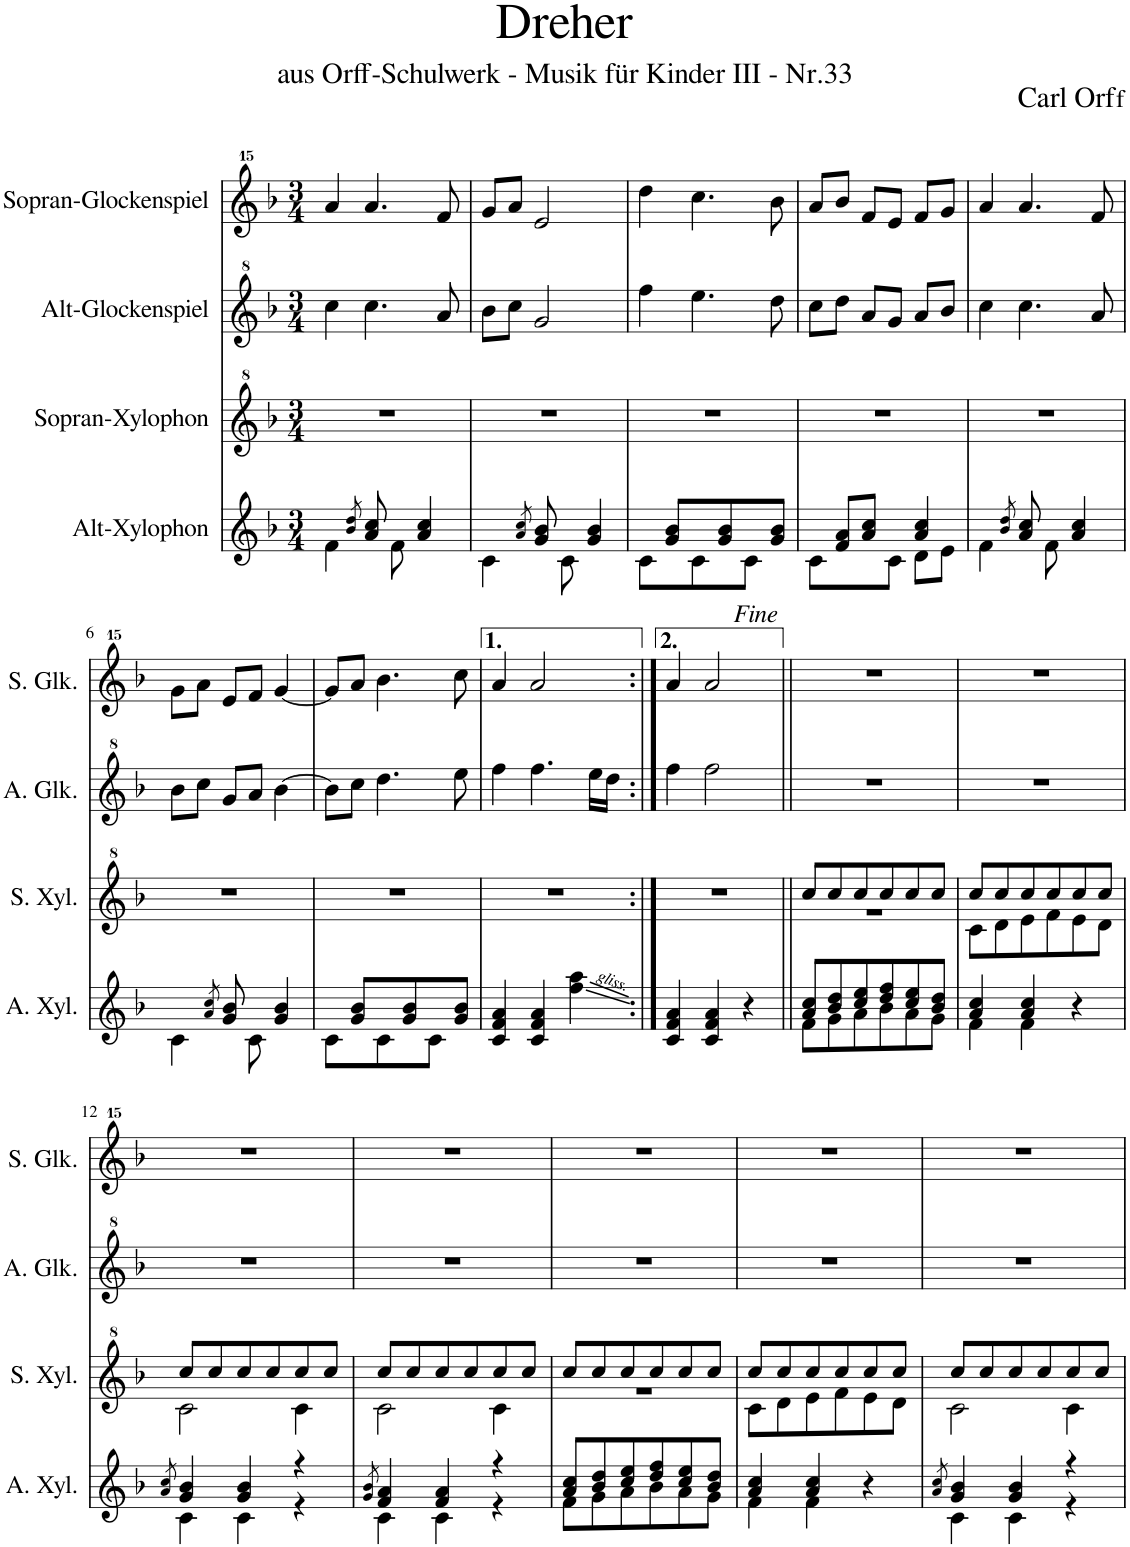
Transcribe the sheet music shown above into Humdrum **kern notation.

**kern	**kern	**kern	**kern
*part4	*part3	*part2	*part1
*staff4	*staff3	*staff2	*staff1
*I"Alt-Xylophon	*I"Sopran-Xylophon	*I"Alt-Glockenspiel	*I"Sopran-Glockenspiel
*I'A. Xyl.	*I'S. Xyl.	*I'A. Glk.	*I'S. Glk.
*clefG2	*clefG^2	*clefG^2	*clefG^^2
*k[b-]	*k[b-]	*k[b-]	*k[b-]
*M3/4	*M3/4	*M3/4	*M3/4
=1	=1	=1	=1
*^	*	*	*
4ryy	4f\	2.r	4ccc\	4aaa/
8qb-/ 8qdd/	.	.	.	.
8a/ 8cc/	8ryy	.	4.ccc\	4.aaa/
8ryy	8f\	.	.	.
4a/ 4cc/	4ryy	.	.	.
.	.	.	8aa/	8fff/
=2	=2	=2	=2	=2
4ryy	4c\	2.r	8bb-\L	8ggg/L
.	.	.	8ccc\J	8aaa/J
8qa/ 8qcc/	.	.	.	.
8g/ 8b-/	8ryy	.	2gg/	2eee/
8ryy	8c\	.	.	.
4g/ 4b-/	4ryy	.	.	.
=3	=3	=3	=3	=3
8ryy	8c\L	2.r	4fff\	4dddd\
8g/ 8b-/L	8ryy	.	.	.
8ryy	8c\	.	4.eee\	4.cccc\
8g/ 8b-/	8ryy	.	.	.
8ryy	8c\J	.	.	.
8g/ 8b-/J	8ryy	.	8ddd\	8bbb-\
=4	=4	=4	=4	=4
8ryy	8c\L	2.r	8ccc\L	8aaa/L
8f/ 8a/L	8ryy	.	8ddd\J	8bbb-/J
8a/ 8cc/J	8ryy	.	8aa/L	8fff/L
8ryy	8c\J	.	8gg/J	8eee/J
4a/ 4cc/	8d\L	.	8aa/L	8fff/L
.	8e\J	.	8bb-/J	8ggg/J
=5	=5	=5	=5	=5
4ryy	4f\	2.r	4ccc\	4aaa/
8qb-/ 8qdd/	.	.	.	.
8a/ 8cc/	8ryy	.	4.ccc\	4.aaa/
8ryy	8f\	.	.	.
4a/ 4cc/	4ryy	.	.	.
.	.	.	8aa/	8fff/
!!LO:LB:g=z
=6	=6	=6	=6	=6
4ryy	4c\	2.r	8bb-\L	8ggg\L
.	.	.	8ccc\J	8aaa\J
8qa/ 8qcc/	.	.	.	.
8g/ 8b-/	8ryy	.	8gg/L	8eee/L
8ryy	8c\	.	8aa/J	8fff/J
4g/ 4b-/	4ryy	.	[4bb-\	[4ggg/
=7	=7	=7	=7	=7
8ryy	8c\L	2.r	8bb-\L]	8ggg/L]
8g/ 8b-/L	8ryy	.	8ccc\J	8aaa/J
8ryy	8c\	.	4.ddd\	4.bbb-\
8g/ 8b-/	8ryy	.	.	.
8ryy	8c\J	.	.	.
8g/ 8b-/J	8ryy	.	8eee\	8cccc\
*v	*v	*	*	*
=8	=8	=8	=8
4c/ 4f/ 4a/	2.r	4fff\	4aaa/
4c/ 4f/ 4a/	.	4.fff\	2aaa/
4ff\ 4aa\	.	.	.
.	.	16eee\LL	.
.	.	16ddd\JJ	.
=9:|!	=9:|!	=9:|!	=9:|!
4c/ 4f/ 4a/	2.r	4fff\	4aaa/
4c/ 4f/ 4a/	.	2fff\	2aaa/
4r	.	.	.
!	!	!	!LO:TX:a:t=<i>Fine</i>
=10||	=10||	=10||	=10||
*^	*^	*	*
8a/ 8cc/L	8f\L	8ccc/L	2.r	2.r	2.r
8b-/ 8dd/	8g\	8ccc/	.	.	.
8cc/ 8ee/	8a\	8ccc/	.	.	.
8dd/ 8ff/	8b-\	8ccc/	.	.	.
8cc/ 8ee/	8a\	8ccc/	.	.	.
8b-/ 8dd/J	8g\J	8ccc/J	.	.	.
=11	=11	=11	=11	=11	=11
4a/ 4cc/	4f\	8ccc/L	8cc\L	2.r	2.r
.	.	8ccc/	8dd\	.	.
4a/ 4cc/	4f\	8ccc/	8ee\	.	.
.	.	8ccc/	8ff\	.	.
4r	4ryy	8ccc/	8ee\	.	.
.	.	8ccc/J	8dd\J	.	.
!!LO:LB:g=z
=12	=12	=12	=12	=12	=12
8qa/ 8qcc/	.	.	.	.	.
4g/ 4b-/	4c\	8ccc/L	2cc\	2.r	2.r
.	.	8ccc/	.	.	.
4g/ 4b-/	4c\	8ccc/	.	.	.
.	.	8ccc/	.	.	.
4r	4r	8ccc/	4cc\	.	.
.	.	8ccc/J	.	.	.
=13	=13	=13	=13	=13	=13
8qg/ 8qb-/	.	.	.	.	.
4f/ 4a/	4c\	8ccc/L	2cc\	2.r	2.r
.	.	8ccc/	.	.	.
4f/ 4a/	4c\	8ccc/	.	.	.
.	.	8ccc/	.	.	.
4r	4r	8ccc/	4cc\	.	.
.	.	8ccc/J	.	.	.
=14	=14	=14	=14	=14	=14
8a/ 8cc/L	8f\L	8ccc/L	2.r	2.r	2.r
8b-/ 8dd/	8g\	8ccc/	.	.	.
8cc/ 8ee/	8a\	8ccc/	.	.	.
8dd/ 8ff/	8b-\	8ccc/	.	.	.
8cc/ 8ee/	8a\	8ccc/	.	.	.
8b-/ 8dd/J	8g\J	8ccc/J	.	.	.
=15	=15	=15	=15	=15	=15
4a/ 4cc/	4f\	8ccc/L	8cc\L	2.r	2.r
.	.	8ccc/	8dd\	.	.
4a/ 4cc/	4f\	8ccc/	8ee\	.	.
.	.	8ccc/	8ff\	.	.
4r	4ryy	8ccc/	8ee\	.	.
.	.	8ccc/J	8dd\J	.	.
=16	=16	=16	=16	=16	=16
8qa/ 8qcc/	.	.	.	.	.
4g/ 4b-/	4c\	8ccc/L	2cc\	2.r	2.r
.	.	8ccc/	.	.	.
4g/ 4b-/	4c\	8ccc/	.	.	.
.	.	8ccc/	.	.	.
4r	4r	8ccc/	4cc\	.	.
.	.	8ccc/J	.	.	.
*v	*v	*	*	*	*
*	*v	*v	*	*
=	=	=	=
*-	*-	*-	*-
